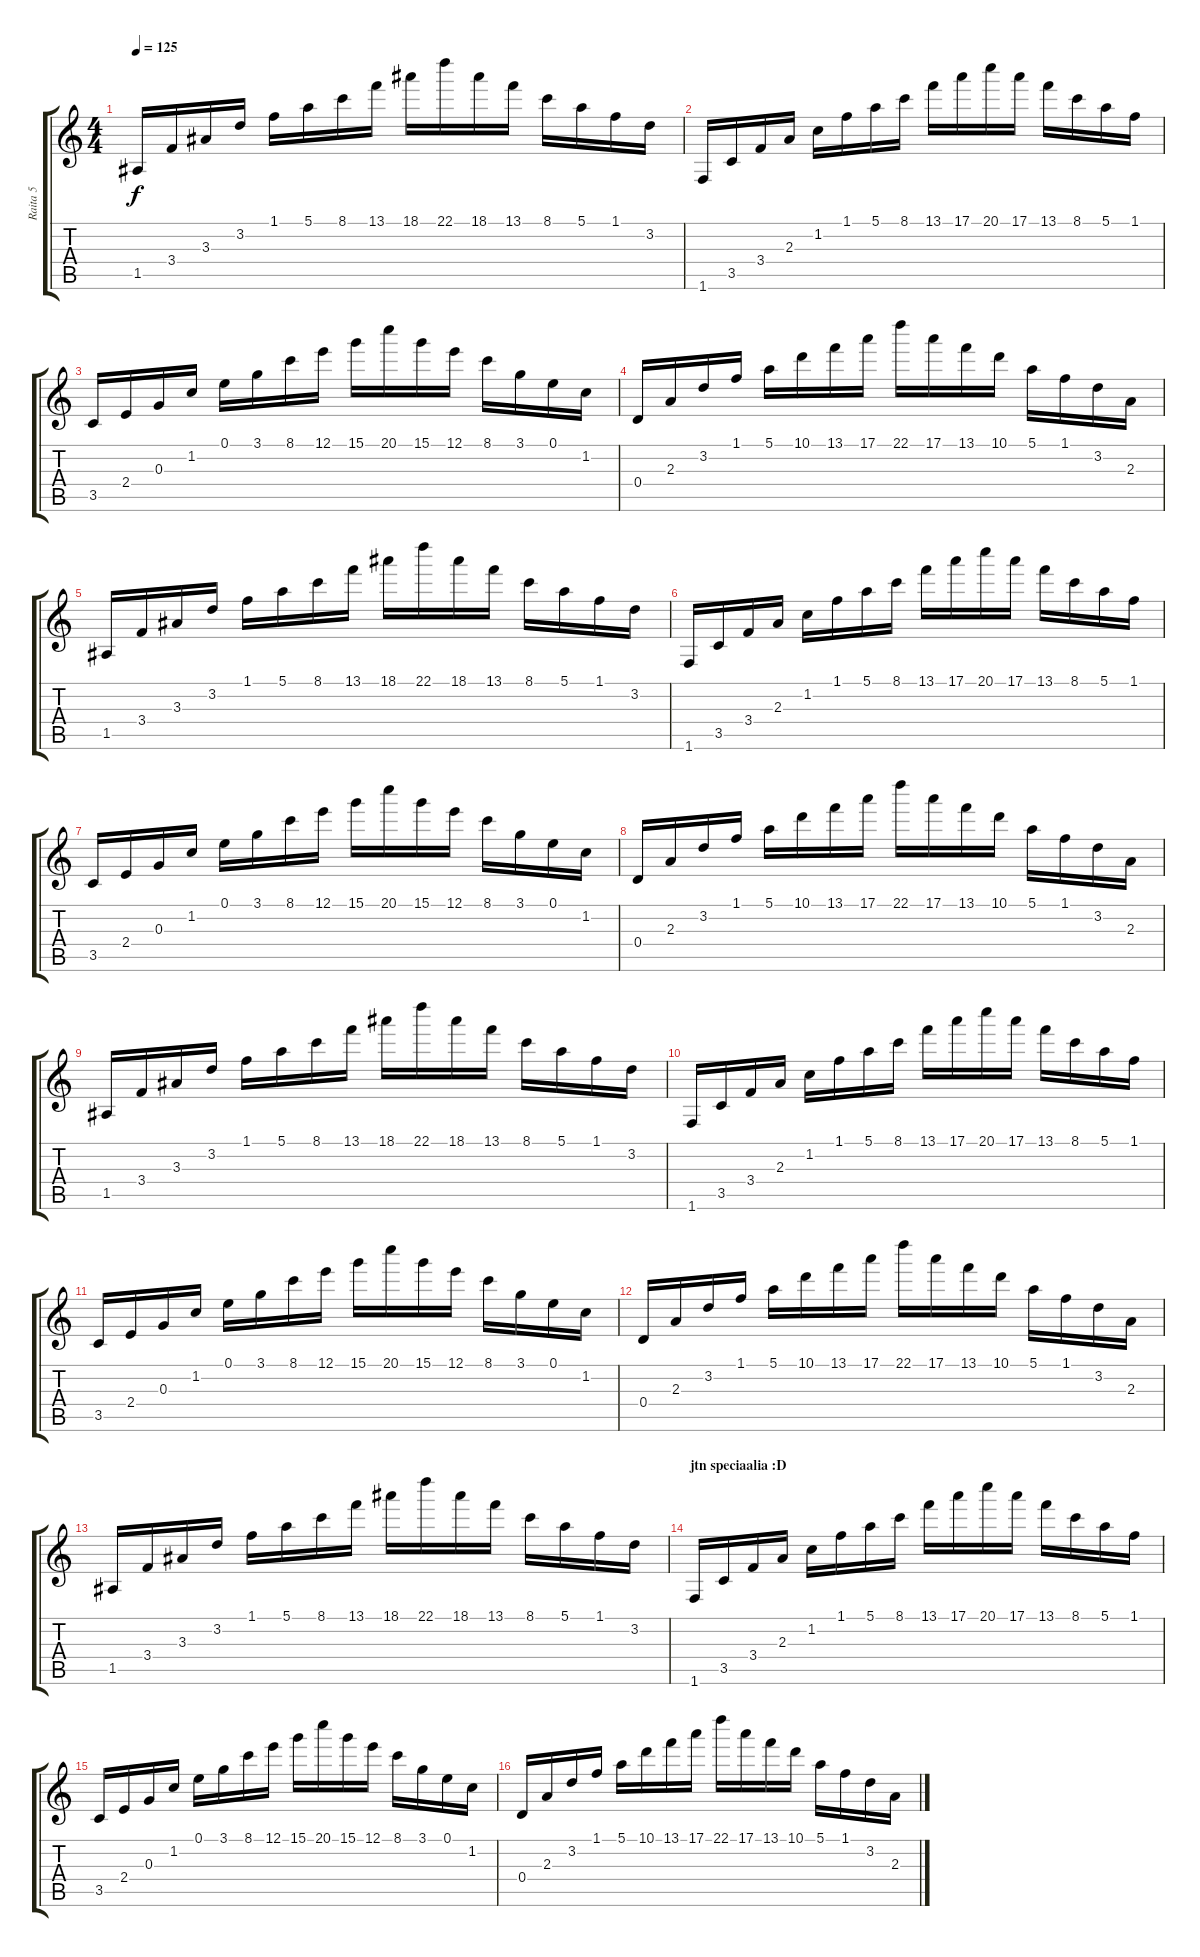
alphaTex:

\track ("Raita 5" "Raita 5") {instrument banjo}
\staff {score tabs}
\tuning (E4 B3 G3 D3 A2 E2) {hide}
\displaytranspose 12
\ts (4 4)
\tempo 125
\clef g2
\ks c
1.5.16{dy f} 3.4.16 3.3.16 3.2.16 1.1.16 5.1.16 8.1.16 13.1.16 18.1.16 22.1.16 18.1.16 13.1.16 8.1.16 5.1.16 1.1.16 3.2.16 |
1.6.16{volume 8 balance 16 instrument sitar} 3.5.16 3.4.16 2.3.16 1.2.16 1.1.16 5.1.16 8.1.16 13.1.16 17.1.16 20.1.16 17.1.16 13.1.16 8.1.16 5.1.16 1.1.16 |
3.5.16 2.4.16 0.3.16 1.2.16 0.1.16 3.1.16 8.1.16 12.1.16 15.1.16 20.1.16 15.1.16 12.1.16 8.1.16 3.1.16 0.1.16 1.2.16 |
0.4.16 2.3.16 3.2.16 1.1.16 5.1.16 10.1.16 13.1.16 17.1.16 22.1.16 17.1.16 13.1.16 10.1.16 5.1.16 1.1.16 3.2.16 2.3.16 |
1.5.16 3.4.16 3.3.16 3.2.16 1.1.16 5.1.16 8.1.16 13.1.16 18.1.16 22.1.16 18.1.16 13.1.16 8.1.16 5.1.16 1.1.16 3.2.16 |
1.6.16{volume 8 balance 16 instrument sitar} 3.5.16 3.4.16 2.3.16 1.2.16 1.1.16 5.1.16 8.1.16 13.1.16 17.1.16 20.1.16 17.1.16 13.1.16 8.1.16 5.1.16 1.1.16 |
3.5.16 2.4.16 0.3.16 1.2.16 0.1.16 3.1.16 8.1.16 12.1.16 15.1.16 20.1.16 15.1.16 12.1.16 8.1.16 3.1.16 0.1.16 1.2.16 |
0.4.16 2.3.16 3.2.16 1.1.16 5.1.16 10.1.16 13.1.16 17.1.16 22.1.16 17.1.16 13.1.16 10.1.16 5.1.16 1.1.16 3.2.16 2.3.16 |
1.5.16 3.4.16 3.3.16 3.2.16 1.1.16 5.1.16 8.1.16 13.1.16 18.1.16 22.1.16 18.1.16 13.1.16 8.1.16 5.1.16 1.1.16 3.2.16 |
1.6.16{volume 8 balance 16 instrument sitar} 3.5.16 3.4.16 2.3.16 1.2.16 1.1.16 5.1.16 8.1.16 13.1.16 17.1.16 20.1.16 17.1.16 13.1.16 8.1.16 5.1.16 1.1.16 |
3.5.16 2.4.16 0.3.16 1.2.16 0.1.16 3.1.16 8.1.16 12.1.16 15.1.16 20.1.16 15.1.16 12.1.16 8.1.16 3.1.16 0.1.16 1.2.16 |
0.4.16 2.3.16 3.2.16 1.1.16 5.1.16 10.1.16 13.1.16 17.1.16 22.1.16 17.1.16 13.1.16 10.1.16 5.1.16 1.1.16 3.2.16 2.3.16 |
1.5.16 3.4.16 3.3.16 3.2.16 1.1.16 5.1.16 8.1.16 13.1.16 18.1.16 22.1.16 18.1.16 13.1.16 8.1.16 5.1.16 1.1.16 3.2.16 |
\section ("" "jtn speciaalia :D")
1.6.16{volume 8 balance 13 instrument sitar} 3.5.16 3.4.16 2.3.16 1.2.16 1.1.16 5.1.16 8.1.16 13.1.16 17.1.16 20.1.16 17.1.16 13.1.16 8.1.16 5.1.16 1.1.16 |
3.5.16{balance 2} 2.4.16 0.3.16 1.2.16 0.1.16{balance 2} 3.1.16 8.1.16 12.1.16 15.1.16{balance 2} 20.1.16 15.1.16 12.1.16 8.1.16 3.1.16 0.1.16 1.2.16 |
0.4.16{balance 8} 2.3.16 3.2.16 1.1.16 5.1.16 10.1.16 13.1.16 17.1.16 22.1.16 17.1.16 13.1.16 10.1.16 5.1.16 1.1.16 3.2.16 2.3.16
